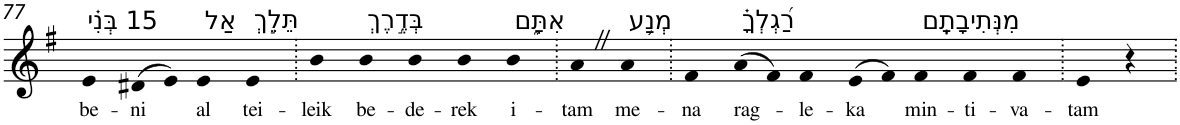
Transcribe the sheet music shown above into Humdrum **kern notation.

**kern	**text
*part1	*part1
*staff1	*staff1
*I"Piano	*
*I'Pno	*
!!LO:PB:g=z
*clefG2	*
*k[f#]	*
*G:	*
=77	=77
!LO:TX:a:t=15 בְּנִ֗י	!
!	!LO:LY:b
4e	be-
!	!LO:LY:b
(>8d#X	-ni
8e)	.
!LO:TX:a:t=אַל	!
!	!LO:LY:b
4e	al
!LO:TX:a:t=תֵּלֵ֣ךְ	!
!	!LO:LY:b
4e	tei-
=78.	=78.
!	!LO:LY:b
4b	-leik
!LO:TX:a:t=בְּדֶ֣רֶךְ	!
!	!LO:LY:b
4b	be-
!	!LO:LY:b
4b	-de-
!	!LO:LY:b
4b	-rek
!LO:TX:a:t=אִתָּ֑ם	!
!	!LO:LY:b
4b	i-
=79.	=79.
!	!LO:LY:b
4aZ	-tam
!LO:TX:a:t=מְנַ֥ע	!
!	!LO:LY:b
4a	me-
=80.	=80.
!	!LO:LY:b
4f#	-na
!LO:TX:a:t=רַ֝גְלְךָ֗	!
!	!LO:LY:b
(>8a	rag-
8f#)	.
!	!LO:LY:b
4f#	-le-
!	!LO:LY:b
(>8e	-ka
8f#)	.
!LO:TX:a:t=מִנְּתִיבָתָֽם	!
!	!LO:LY:b
4f#	min-
!	!LO:LY:b
4f#	-ti-
!	!LO:LY:b
4f#	-va-
=81.	=81.
!	!LO:LY:b
4e	-tam
4r	.
=.	=.
*-	*-
